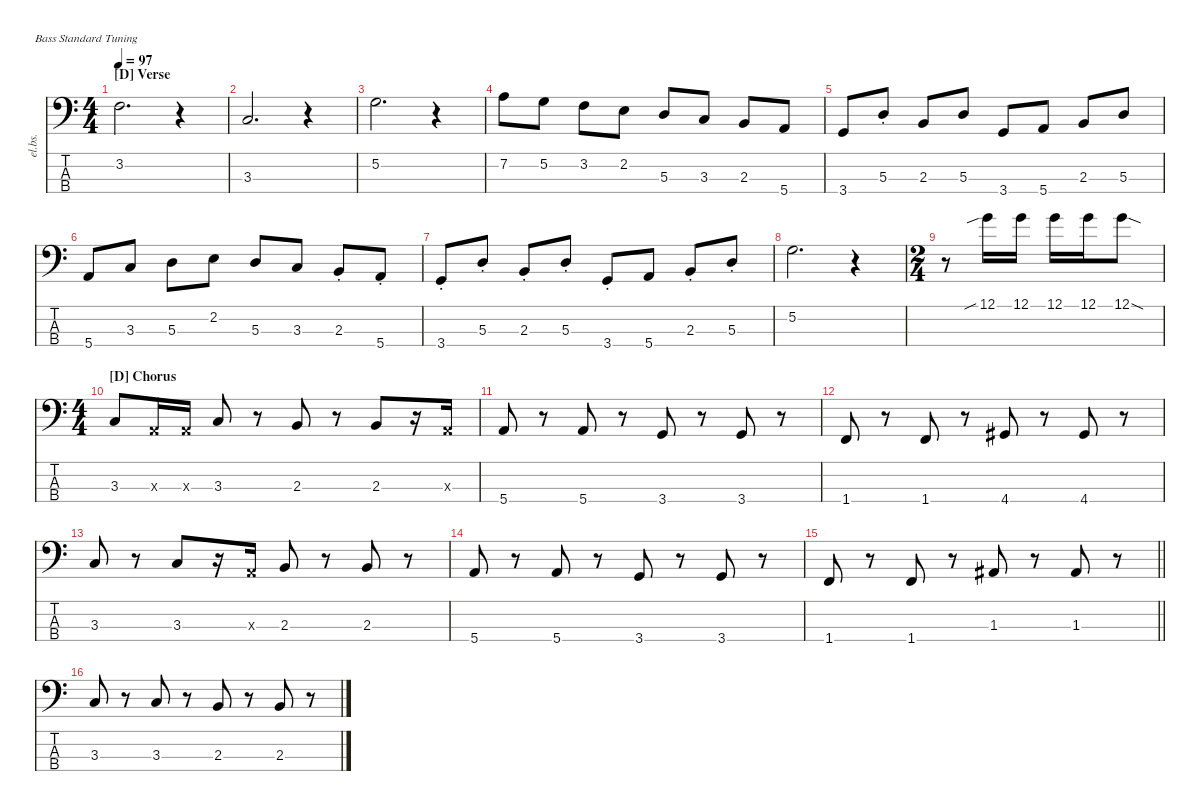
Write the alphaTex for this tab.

\defaultSystemsLayout 4
\hideDynamics
\bracketExtendMode nobrackets
\otherSystemsTrackNameOrientation horizontal
\track ("Electric Bass" "el.bs.") {instrument electricbassfinger}
\staff {score tabs}
\tuning (G2 D2 A1 E1)
\ts (4 4)
\section ("D" "Verse")
\tempo 97
\clef f4
\ks c
3.2.2{d dy mf beam Down} r.4{beam Down} |
3.3.2{d beam Up} r.4{beam Up} |
5.2.2{d beam Down} r.4{beam Down} |
7.2.8{beam Down} 5.2.8{beam Down} 3.2.8{beam Down} 2.2.8{beam Down} 5.3.8{beam Up} 3.3.8{beam Up} 2.3.8{beam Up} 5.4.8{beam Up} |
3.4.8{beam Up} 5.3{st}.8{beam Up} 2.3.8{beam Up} 5.3.8{beam Up} 3.4.8{beam Up} 5.4.8{beam Up} 2.3.8{beam Up} 5.3.8{beam Up} |
5.4.8{beam Up} 3.3.8{beam Up} 5.3.8{beam Down} 2.2.8{beam Down} 5.3.8{beam Up} 3.3.8{beam Up} 2.3{st}.8{beam Up} 5.4{st}.8{beam Up} |
3.4{st}.8{beam Up} 5.3{st}.8{beam Up} 2.3{st}.8{beam Up} 5.3{st}.8{beam Up} 3.4{st}.8{beam Up} 5.4.8{beam Up} 2.3{st}.8{beam Up} 5.3{st}.8{beam Up} |
5.2.2{d beam Down} r.4{beam Down} |
\ts (2 4)
\beaming (8 2 2)
r.8{beam Down} 12.1{sib}.16{beam Down} 12.1.16{beam Down} 12.1.16{beam Down} 12.1.16{beam Down} 12.1{sod}.8{beam Down} |
\ts (4 4)
\beaming (8 2 2 2 2)
\section ("D" "Chorus")
3.3.8{beam Up} 0.3{x}.16{beam Up} 0.3{x}.16{beam Up} 3.3.8{beam Up} r.8{beam Up} 2.3.8{beam Up} r.8{beam Up} 2.3.8{beam Up} r.16{beam Up} 0.3{x}.16{beam Up} |
5.4.8{beam Up} r.8{beam Up} 5.4.8{beam Up} r.8{beam Up} 3.4.8{beam Up} r.8{beam Up} 3.4.8{beam Up} r.8{beam Up} |
1.4.8{beam Up} r.8{beam Up} 1.4.8{beam Up} r.8{beam Up} 4.4{acc #}.8{beam Up} r.8{beam Up} 4.4{acc #}.8{beam Up} r.8{beam Up} |
3.3.8{beam Up} r.8{beam Up} 3.3.8{beam Up} r.16{beam Up} 0.3{x}.16{beam Up} 2.3.8{beam Up} r.8{beam Up} 2.3.8{beam Up} r.8{beam Up} |
5.4.8{beam Up} r.8{beam Up} 5.4.8{beam Up} r.8{beam Up} 3.4.8{beam Up} r.8{beam Up} 3.4.8{beam Up} r.8{beam Up} |
\barLineRight lightlight
1.4.8{beam Up} r.8{beam Up} 1.4.8{beam Up} r.8{beam Up} 1.3{acc #}.8{beam Up} r.8{beam Up} 1.3{acc #}.8{beam Up} r.8{beam Up} |
3.3.8{beam Up} r.8{beam Up} 3.3.8{beam Up} r.8{beam Up} 2.3.8{beam Up} r.8{beam Up} 2.3.8{beam Up} r.8{beam Up}
